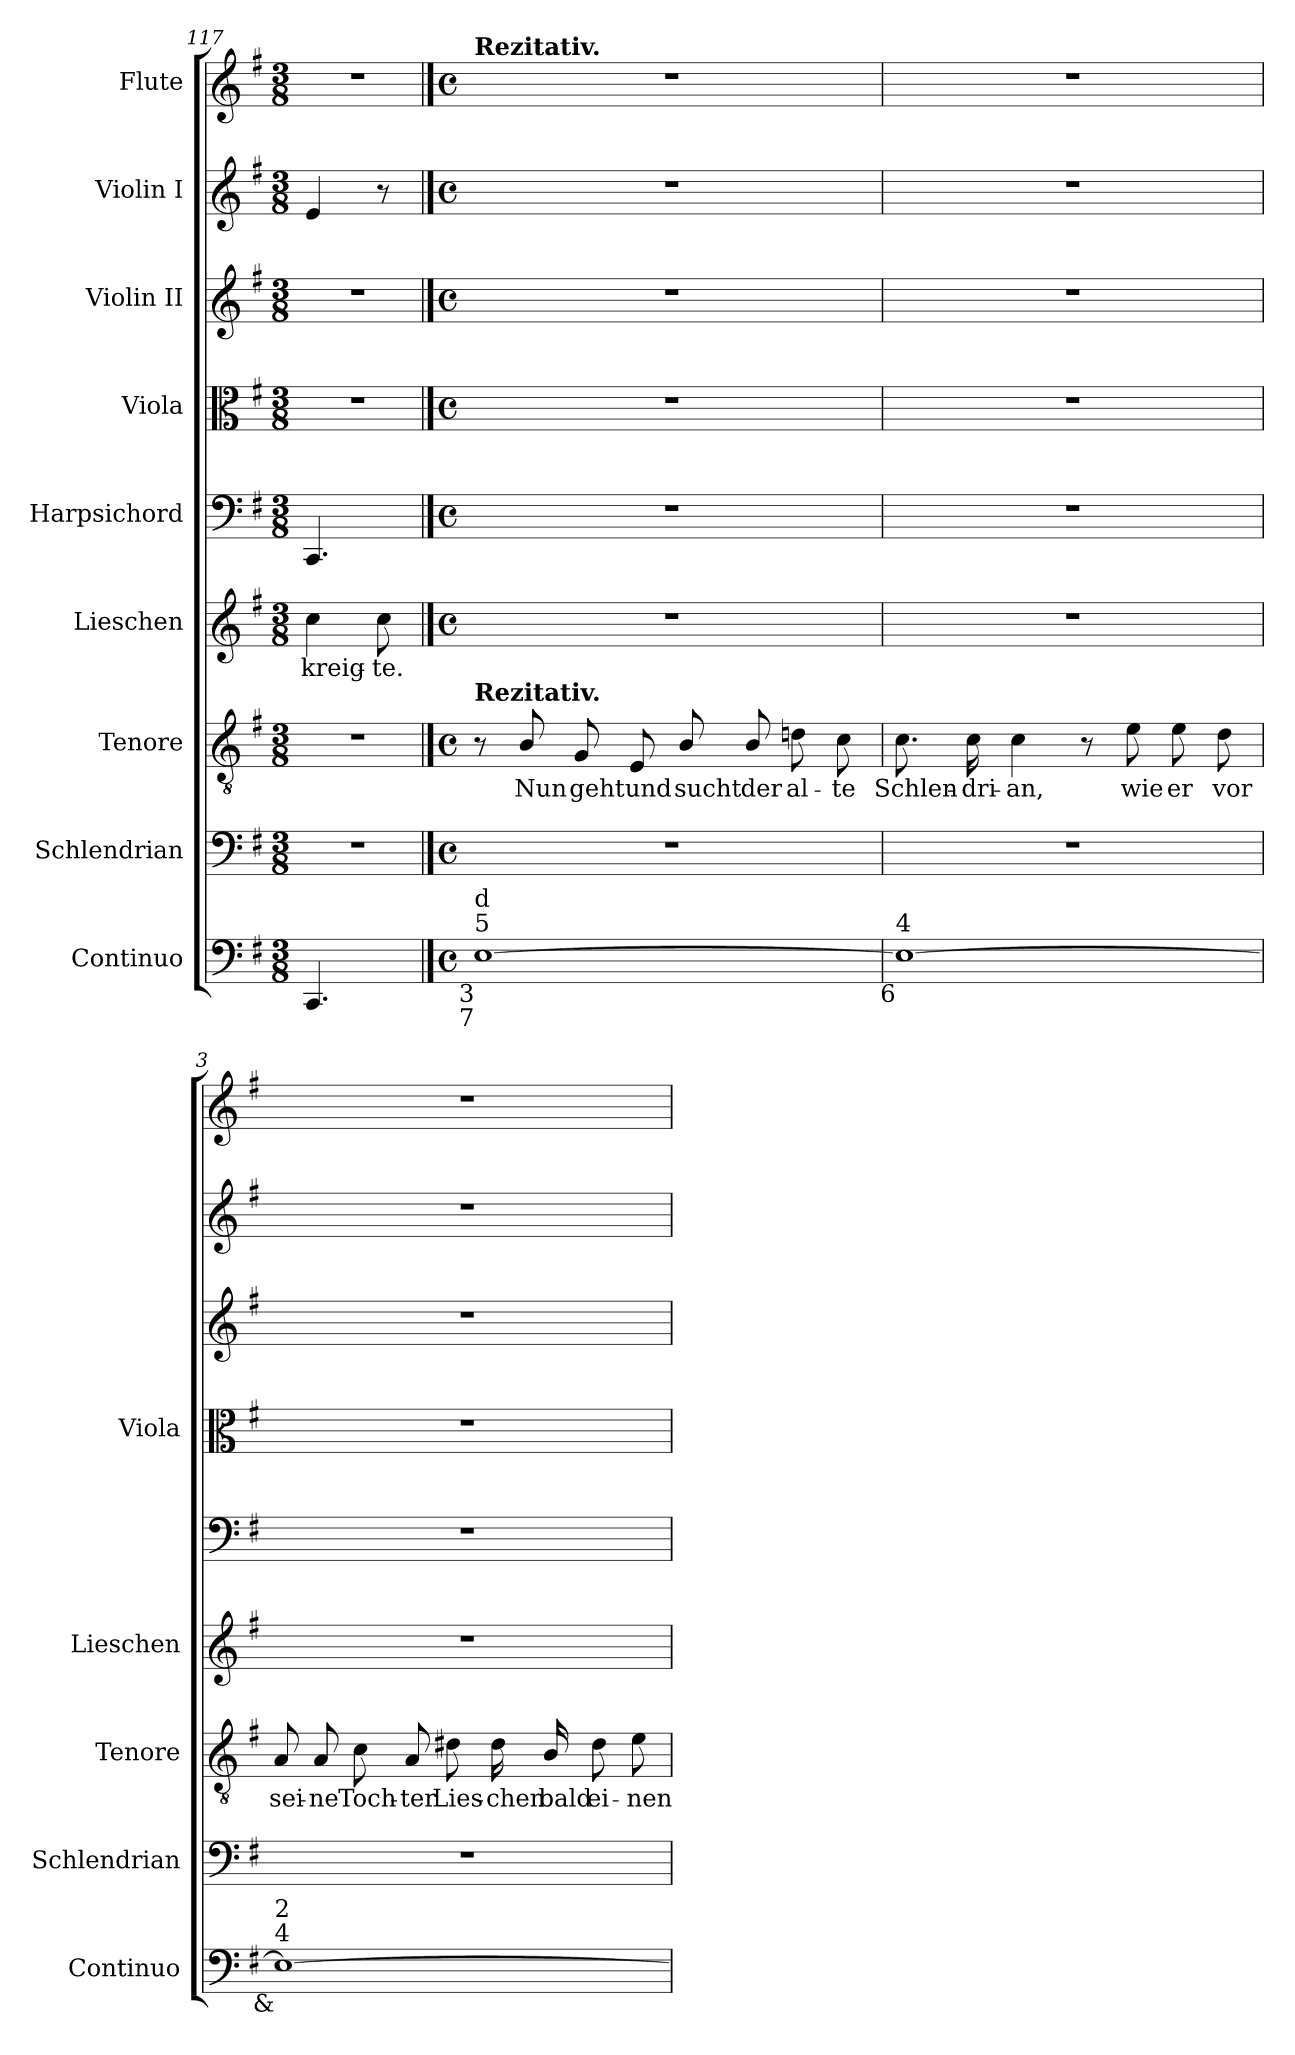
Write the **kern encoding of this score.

**kern	**kern	**kern	**text	**kern	**text	**kern	**kern	**kern	**kern	**kern
*part9	*part8	*part7	*part7	*part6	*part6	*part5	*part4	*part3	*part2	*part1
*staff9	*staff8	*staff7	*staff7	*staff6	*staff6	*staff5	*staff4	*staff3	*staff2	*staff1
*I"Continuo	*I"Schlendrian	*I"Tenore	*	*I"Lieschen	*	*I"Harpsichord	*I"Viola	*I"Violin II	*I"Violin I	*I"Flute
*I'Continuo	*I'Schlendrian	*I'Tenore	*	*I'Lieschen	*	*	*I'Viola	*	*	*
*clefF4	*clefF4	*clefGv2	*	*clefG2	*	*clefF4	*clefC3	*clefG2	*clefG2	*clefG2
*	*	*ITrd7c12	*	*	*	*	*	*	*	*
*k[f#]	*k[f#]	*k[f#]	*	*k[f#]	*	*k[f#]	*k[f#]	*k[f#]	*k[f#]	*k[f#]
*G:	*G:	*G:	*	*G:	*	*G:	*G:	*G:	*G:	*G:
*M3/8	*M3/8	*M3/8	*	*M3/8	*	*M3/8	*M3/8	*M3/8	*M3/8	*M3/8
=117	=117	=117	=117	=117	=117	=117	=117	=117	=117	=117
!	!LO:N:vis=1	!LO:N:vis=1	!	!	!	!	!	!	!	!
!	!	!	!	!	!LO:LY:b:color=#000000	!	!LO:N:vis=1	!LO:N:vis=1	!	!LO:N:vis=1
4.CCi/	4.r	4.r	.	4cci\	kreig-	4.CCi/	4.r	4.r	4ei/	4.r
!	!	!	!	!	!LO:LY:b:color=#000000	!	!	!	!	!
.	.	.	.	8cci\	-te.	.	.	.	8r	.
!!LO:LB:g=z
==1	==1	==1	==1	==1	==1	==1	==1	==1	==1	==1
*M4/4	*M4/4	*M4/4	*	*M4/4	*	*M4/4	*M4/4	*M4/4	*M4/4	*M4/4
*met(c)	*met(c)	*met(c)	*	*met(c)	*	*met(c)	*met(c)	*met(c)	*met(c)	*met(c)
!	!	!	!	!	!	!	!	!	!	!LO:TX:a:B:t=Rezitativ.
!	!	!LO:TX:a:B:t=Rezitativ.	!	!	!	!	!	!	!	!
!LO:TX:b:rj:t=3	!	!	!	!	!	!	!	!	!	!
!LO:TX:t=5	!	!	!	!	!	!	!	!	!	!
!LO:TX:b:rj:t=7	!	!	!	!	!	!	!	!	!	!
!LO:TX:t=d	!	!	!	!	!	!	!	!	!	!
[1Ei	1r	8r	.	1r	.	1r	1r	1r	1r	1r
!	!	!	!LO:LY:b:color=#000000	!	!	!	!	!	!	!
.	.	8BBi/	Nun	.	.	.	.	.	.	.
!	!	!	!LO:LY:b:color=#000000	!	!	!	!	!	!	!
.	.	8GGi/	geht	.	.	.	.	.	.	.
!	!	!	!LO:LY:b:color=#000000	!	!	!	!	!	!	!
.	.	8EEi/	und	.	.	.	.	.	.	.
!	!	!	!LO:LY:b:color=#000000	!	!	!	!	!	!	!
.	.	8BBi/	sucht	.	.	.	.	.	.	.
!	!	!	!LO:LY:b:color=#000000	!	!	!	!	!	!	!
.	.	8BBi/	der	.	.	.	.	.	.	.
!	!	!	!LO:LY:b:color=#000000	!	!	!	!	!	!	!
.	.	8Dni\	al-	.	.	.	.	.	.	.
!	!	!	!LO:LY:b:color=#000000	!	!	!	!	!	!	!
.	.	8Ci\	-te	.	.	.	.	.	.	.
=2	=2	=2	=2	=2	=2	=2	=2	=2	=2	=2
!LO:TX:b:rj:t=6	!	!	!	!	!	!	!	!	!	!
!LO:TX:t=4	!	!	!	!	!	!	!	!	!	!
!	!	!	!LO:LY:b:color=#000000	!	!	!	!	!	!	!
1Ei_	1r	8.Ci\	Schlen-	1r	.	1r	1r	1r	1r	1r
!	!	!	!LO:LY:b:color=#000000	!	!	!	!	!	!	!
.	.	16Ci\	-dri-	.	.	.	.	.	.	.
!	!	!	!LO:LY:b:color=#000000	!	!	!	!	!	!	!
.	.	4Ci\	-an,	.	.	.	.	.	.	.
.	.	8r	.	.	.	.	.	.	.	.
!	!	!	!LO:LY:b:color=#000000	!	!	!	!	!	!	!
.	.	8Ei\	wie	.	.	.	.	.	.	.
!	!	!	!LO:LY:b:color=#000000	!	!	!	!	!	!	!
.	.	8Ei\	er	.	.	.	.	.	.	.
!	!	!	!LO:LY:b:color=#000000	!	!	!	!	!	!	!
.	.	8Di\	vor	.	.	.	.	.	.	.
=3	=3	=3	=3	=3	=3	=3	=3	=3	=3	=3
!LO:TX:b:rj:t=&	!	!	!	!	!	!	!	!	!	!
!LO:TX:t=4	!	!	!	!	!	!	!	!	!	!
!LO:TX:t=2	!	!	!	!	!	!	!	!	!	!
!	!	!	!LO:LY:b:color=#000000	!	!	!	!	!	!	!
1Ei_	1r	8AAi/	sei-	1r	.	1r	1r	1r	1r	1r
!	!	!	!LO:LY:b:color=#000000	!	!	!	!	!	!	!
.	.	8AAi/	-ne	.	.	.	.	.	.	.
!	!	!	!LO:LY:b:color=#000000	!	!	!	!	!	!	!
.	.	8Ci\	Toch-	.	.	.	.	.	.	.
!	!	!	!LO:LY:b:color=#000000	!	!	!	!	!	!	!
.	.	8AAi/	-ter	.	.	.	.	.	.	.
!	!	!	!LO:LY:b:color=#000000	!	!	!	!	!	!	!
.	.	8D#Xi\	Lies-	.	.	.	.	.	.	.
!	!	!	!LO:LY:b:color=#000000	!	!	!	!	!	!	!
.	.	16D#i\	-chen	.	.	.	.	.	.	.
!	!	!	!LO:LY:b:color=#000000	!	!	!	!	!	!	!
.	.	16BBi/	bald	.	.	.	.	.	.	.
!	!	!	!LO:LY:b:color=#000000	!	!	!	!	!	!	!
.	.	8D#i\	ei-	.	.	.	.	.	.	.
!	!	!	!LO:LY:b:color=#000000	!	!	!	!	!	!	!
.	.	8Ei\	-nen	.	.	.	.	.	.	.
=	=	=	=	=	=	=	=	=	=	=
*-	*-	*-	*-	*-	*-	*-	*-	*-	*-	*-
